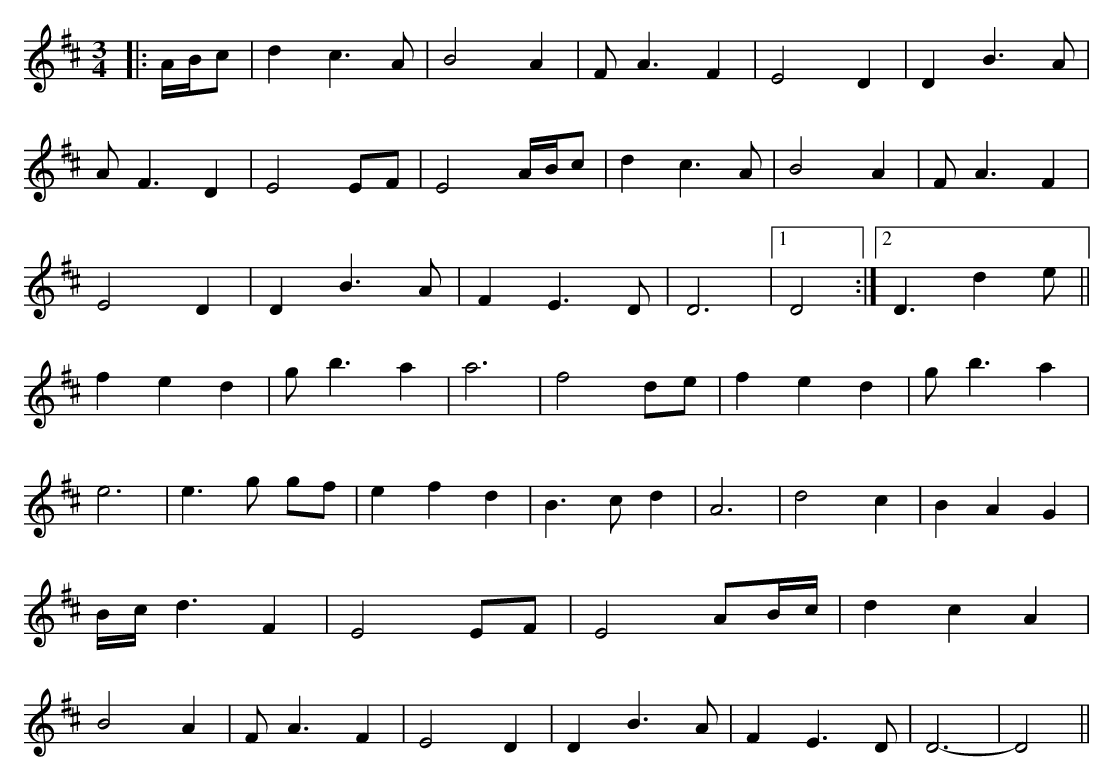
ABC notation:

X:1
M:3/4
K:D
|:A/B/c|d2c3A|B4A2|F A3F2|E4D2|D2B3A|
A F3D2|E4EF|E4A/B/c|d2c3A|B4A2|F A3F2|
E4D2|D2B3A|F2E3D|D6|1 D4:|2 D3d2e||
f2e2d2|g b3a2|a6|f4de|f2e2d2|g b3a2|
e6|e3g gf|e2f2d2|B3c d2|A6|d4c2|B2A2G2|
B/c/ d3F2|E4EF|E4AB/c/|d2c2A2|
B4A2|F A3F2|E4D2|D2B3A|F2E3D|D6-|D4||
